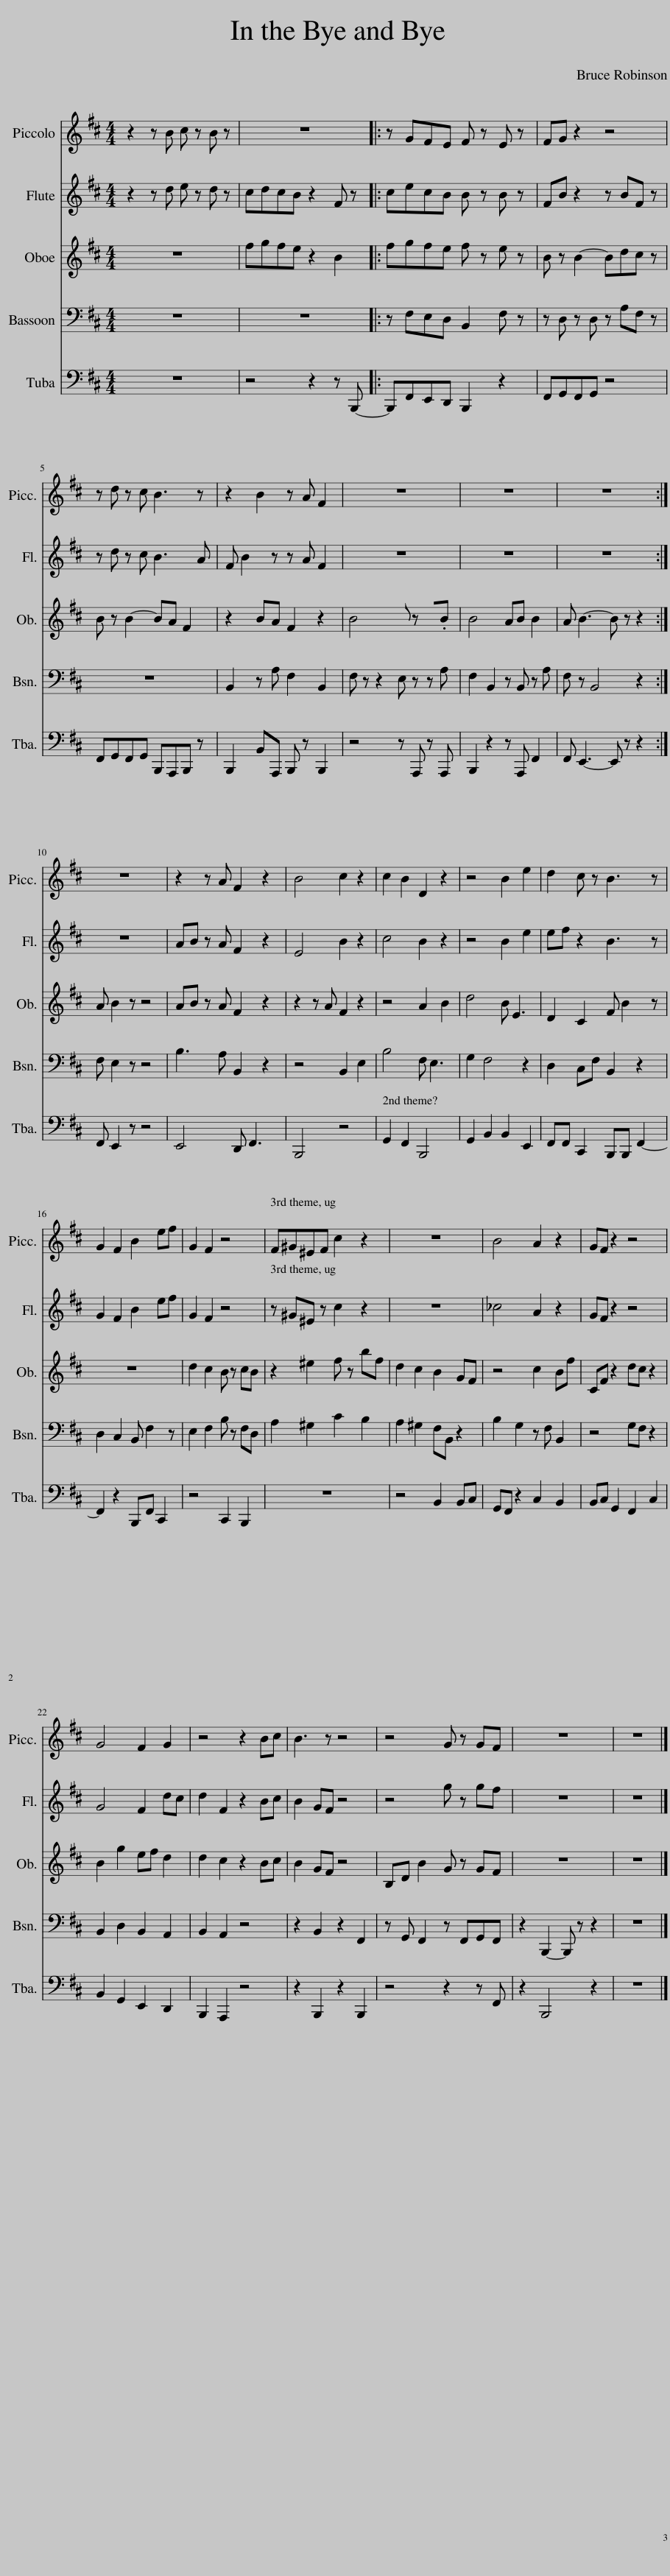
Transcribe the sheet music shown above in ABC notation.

X:1
%%score 1 2 3 4 5
L:1/8
M:4/4
I:linebreak $
K:D
V:1 treble transpose=12
V:2 treble
V:3 treble
V:4 bass
V:5 bass
V:1
 z2 z B c z B z | z8 |: z GFE F z E z | FG z2 z4 |$ z d z c B3 z | %5
 z2 B2 z A F2 | z8 | z8 | z8 :|$ z8 | %10
 z2 z A F2 z2 | B4 c2 z2 | c2 B2 D2 z2 | z4 B2 e2 | d2 c z B3 z |$ %15
 G2 F2 B2 ef | G2 F2 z4 | F^G^EF c2 z2 | z8 | B4 A2 z2 | %20
 GF z2 z4 |$ G4 F2 G2 | z4 z2 Bc | B3 z z4 | z4 G z GF | %25
 z8 | z8 |] %27
V:2
 z2 z d e z d z | cdcB z2 F z |: cecB B z B z | FB z2 z BF z |$ z d z c B3 A | %5
 F B2 z z A F2 | z8 | z8 | z8 :|$ z8 | %10
 AB z A F2 z2 | E4 B2 z2 | c4 B2 z2 | z4 B2 e2 | ef z2 B3 z |$ %15
 G2 F2 B2 ef | G2 F2 z4 | z ^G^E z c2 z2 | z8 | _c4 A2 z2 | %20
 GF z2 z4 |$ G4 F2 dc | d2 F2 z2 Bc | B2 GF z4 | z4 g z gf | %25
 z8 | z8 |] %27
V:3
 z8 | fgfe z2 B2 |: fgfe f z e z | B z B2- Bdc z |$ B z B2- BA F2 | %5
 z2 BA F2 z2 | B4xzx.B | B4 AB B2 | A B3- B z z2 :|$ A B2 z z4 | %10
 AB z A F2 z2 | z2 z A F2 z2 | z4 A2 B2 | d4 B E3 | D2 C2 F B2 z |$ %15
 z8 | d2 c2 B z cB | z2 ^e2 f z bf | d2 c2 B2 GF | z4 c2 Bf | %20
 CF z2 dc z2 |$ B2 g2 ef d2 | d2 c2 z2 Bc | B2 GF z4 | B,D B2 G z GF | %25
 z8 | z8 |] %27
V:4
 z8 | z8 |: z F,E,D, B,,2 F, z | z D, z D, z A,F, z |$ z8 | %5
 B,,2 z A, F,2 B,,2 | F, z z2 E, z z A, | F,2 B,,2 z B,, z A, | F, z B,,4 z2 :|$ F, E,2 z z4 | %10
 B,3 A, B,,2 z2 | z4 B,,2 E,2 | B,4 F, E,3 | G,2 F,4 z2 | D,2 C,F, B,,2 z2 |$ %15
 D,2 C,2 B,, F,2 z | E,2 F,2 B, z F,D, | A,2 ^G,2 C2 B,2 | A,2 ^G,2 F,B,, z2 | B,2 G,2 z F, B,,2 | %20
 z4 G,F, z2 |$ B,,2 D,2 B,,2 A,,2 | B,,2 A,,2 z4 | z2 B,,2 z2 F,,2 | z G,, F,,2 z F,,G,,F,, | %25
 z2 B,,,2- B,,, z z2 | z8 |] %27
V:5
 z8 | z4 z2 z B,,,- |: B,,,F,,E,,D,, B,,,2 z2 | F,,G,,F,,G,, z4 |$ F,,G,,F,,G,, B,,,A,,,B,,, z | %5
 B,,,2 B,,A,,, B,,, z B,,,2 | z4 z A,,, z A,,, | B,,,2 z2 z A,,, F,,2 | F,, E,,3- E,, z z2 :|$ F,, E,,2 z z4 | %10
 E,,4 D,, F,,3 | B,,,4 z4 | G,,2 F,,2 B,,,4 | G,,2 B,,2 B,,2 E,,2 | F,,F,, C,,2 B,,,B,,, F,,2- |$ %15
 F,,2 z2 B,,,F,, C,,2 | z4 C,,2 B,,,2 | z8 | z4 B,,2 B,,C, | G,,F,, z2 C,2 B,,2 | %20
 B,,C, G,,2 F,,2 C,2 |$ B,,2 G,,2 E,,2 D,,2 | B,,,2 A,,,2 z4 | z2 B,,,2 z2 B,,,2 | z4 z2 z F,, | %25
 z2 B,,,4 z2 | z8 |] %27
